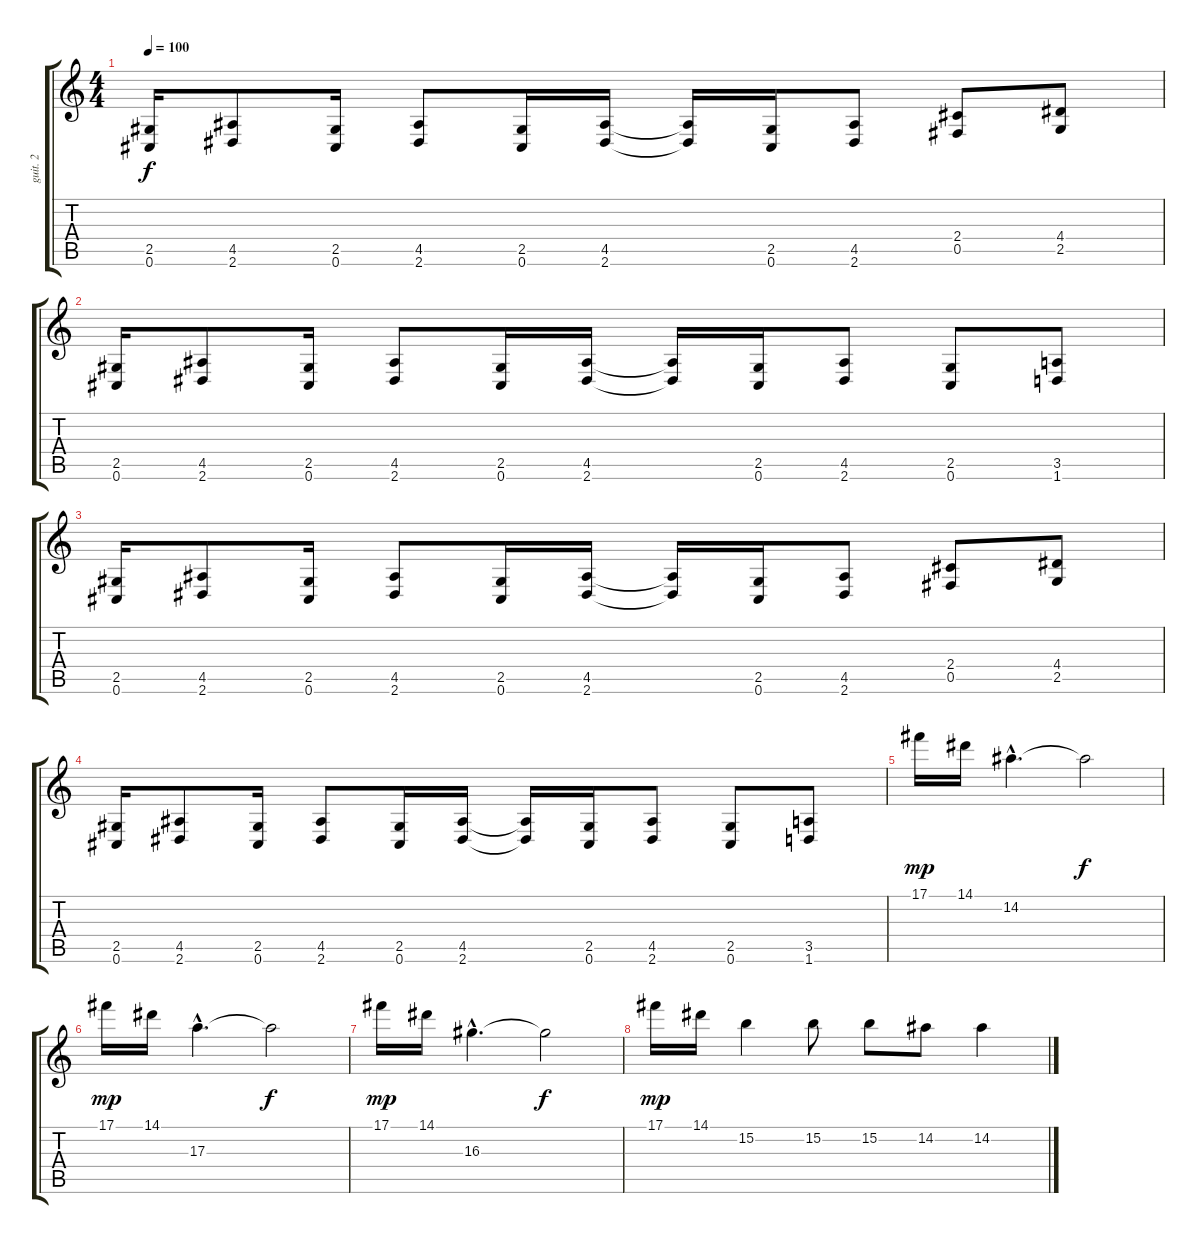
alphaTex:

\track ("guit. 2" "guit. 2") {instrument distortionguitar}
\staff {score tabs}
\tuning (Db4 Ab3 E3 B2 Gb2 Db2) {hide}
\ts (4 4)
\tempo 100
\clef g2
\ks c
(2.5 0.6).16{dy f} (4.5 2.6).8 (2.5 0.6).16 (4.5 2.6).8 (2.5 0.6).16 (4.5 2.6).16 (4.5{t} 2.6{t}).16 (2.5 0.6).16 (4.5 2.6).8 (2.4 0.5).8 (4.4 2.5).8 |
(2.5 0.6).16 (4.5 2.6).8 (2.5 0.6).16 (4.5 2.6).8 (2.5 0.6).16 (4.5 2.6).16 (4.5{t} 2.6{t}).16 (2.5 0.6).16 (4.5 2.6).8 (2.5 0.6).8 (3.5 1.6).8 |
(2.5 0.6).16 (4.5 2.6).8 (2.5 0.6).16 (4.5 2.6).8 (2.5 0.6).16 (4.5 2.6).16 (4.5{t} 2.6{t}).16 (2.5 0.6).16 (4.5 2.6).8 (2.4 0.5).8 (4.4 2.5).8 |
(2.5 0.6).16 (4.5 2.6).8 (2.5 0.6).16 (4.5 2.6).8 (2.5 0.6).16 (4.5 2.6).16 (4.5{t} 2.6{t}).16 (2.5 0.6).16 (4.5 2.6).8 (2.5 0.6).8 (3.5 1.6).8 |
17.1.16{dy mp instrument acousticguitarsteel} 14.1.16 14.2{hac}.4{d} 14.2{t}.2{dy f} |
17.1.16{dy mp} 14.1.16 17.3{hac}.4{d} 17.3{t}.2{dy f} |
17.1.16{dy mp instrument acousticguitarsteel} 14.1.16 16.3{hac}.4{d} 16.3{t}.2{dy f} |
17.1.16{dy mp} 14.1.16 15.2.4 15.2.8 15.2.8 14.2.8 14.2.4
